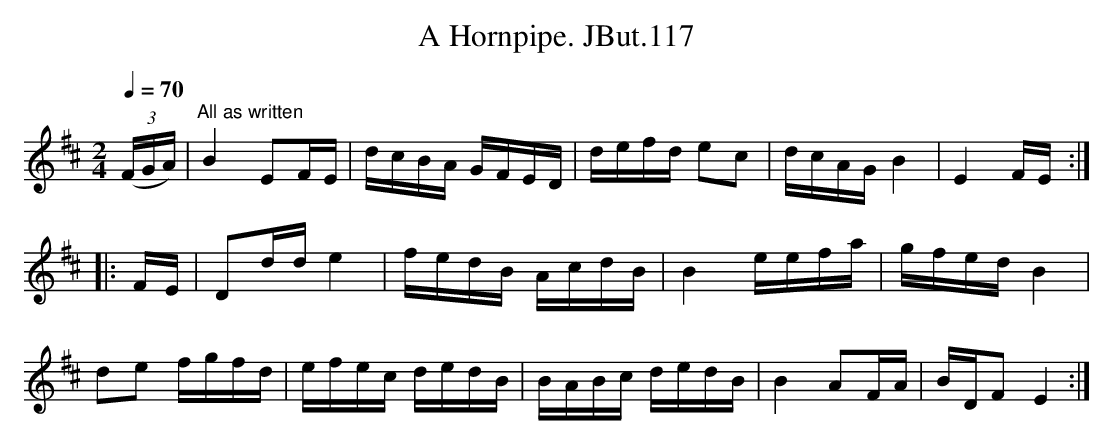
X:1
T:Hornpipe. JBut.117, A
M:2/4
L:1/16
Q:1/4=70
K:E dorian
((3FGA)|"^All as written"B4 E2FE|dcBA GFED|defd e2c2|dcAG B4|E4 FE:|
|:FE|D2dd e4|fedB AcdB|B4 eefa|gfed B4|
d2e2 fgfd|efec dedB|BABc dedB|B4 A2FA| BDF2 E4:|
